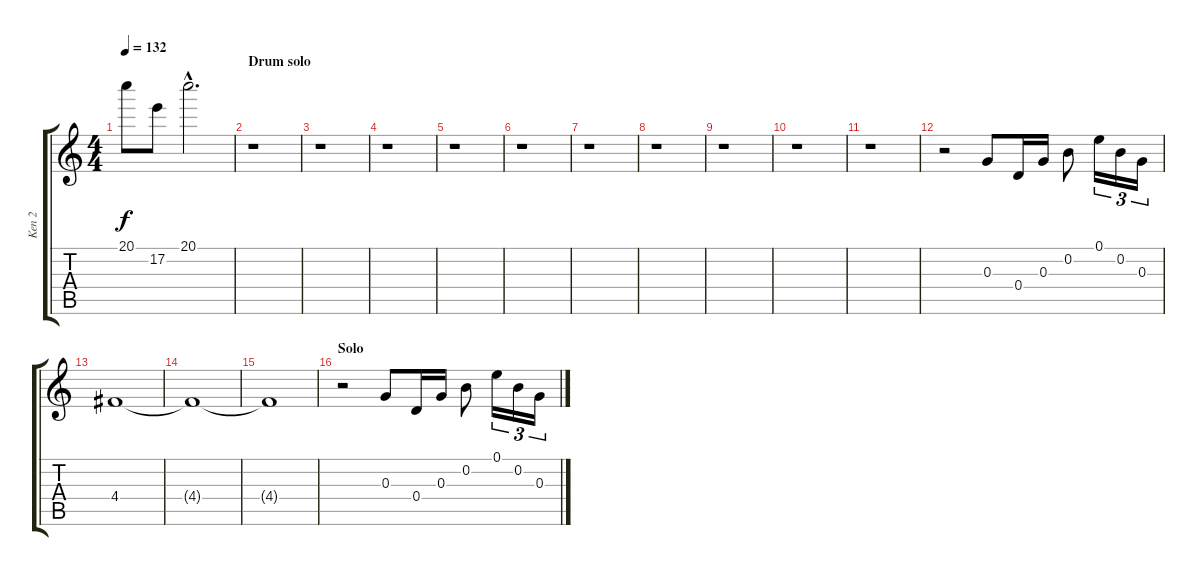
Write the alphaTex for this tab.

\track ("Ken 2" "Ken 2") {instrument overdrivenguitar}
\staff {score tabs}
\tuning (E4 B3 G3 D3 A2 E2) {hide}
\ts (4 4)
\tempo 132
\clef g2
\ks c
20.1{t}.8{dy f} 17.2.8 20.1{hac}.2{d} |
\section ("" "Drum solo")
r.1 |
r.1 |
r.1 |
r.1 |
r.1 |
r.1 |
r.1 |
r.1 |
r.1 |
r.1 |
r.2 0.3.8{instrument guitarharmonics} 0.4.16 0.3.16 0.2.8 0.1.16{tu (3 2)} 0.2.16{tu (3 2)} 0.3.16{tu (3 2)} |
4.4.1 |
4.4{t}.1 |
4.4{t}.1 |
\section ("" "Solo")
r.2 0.3.8 0.4.16 0.3.16 0.2.8 0.1.16{tu (3 2)} 0.2.16{tu (3 2)} 0.3.16{tu (3 2)}
